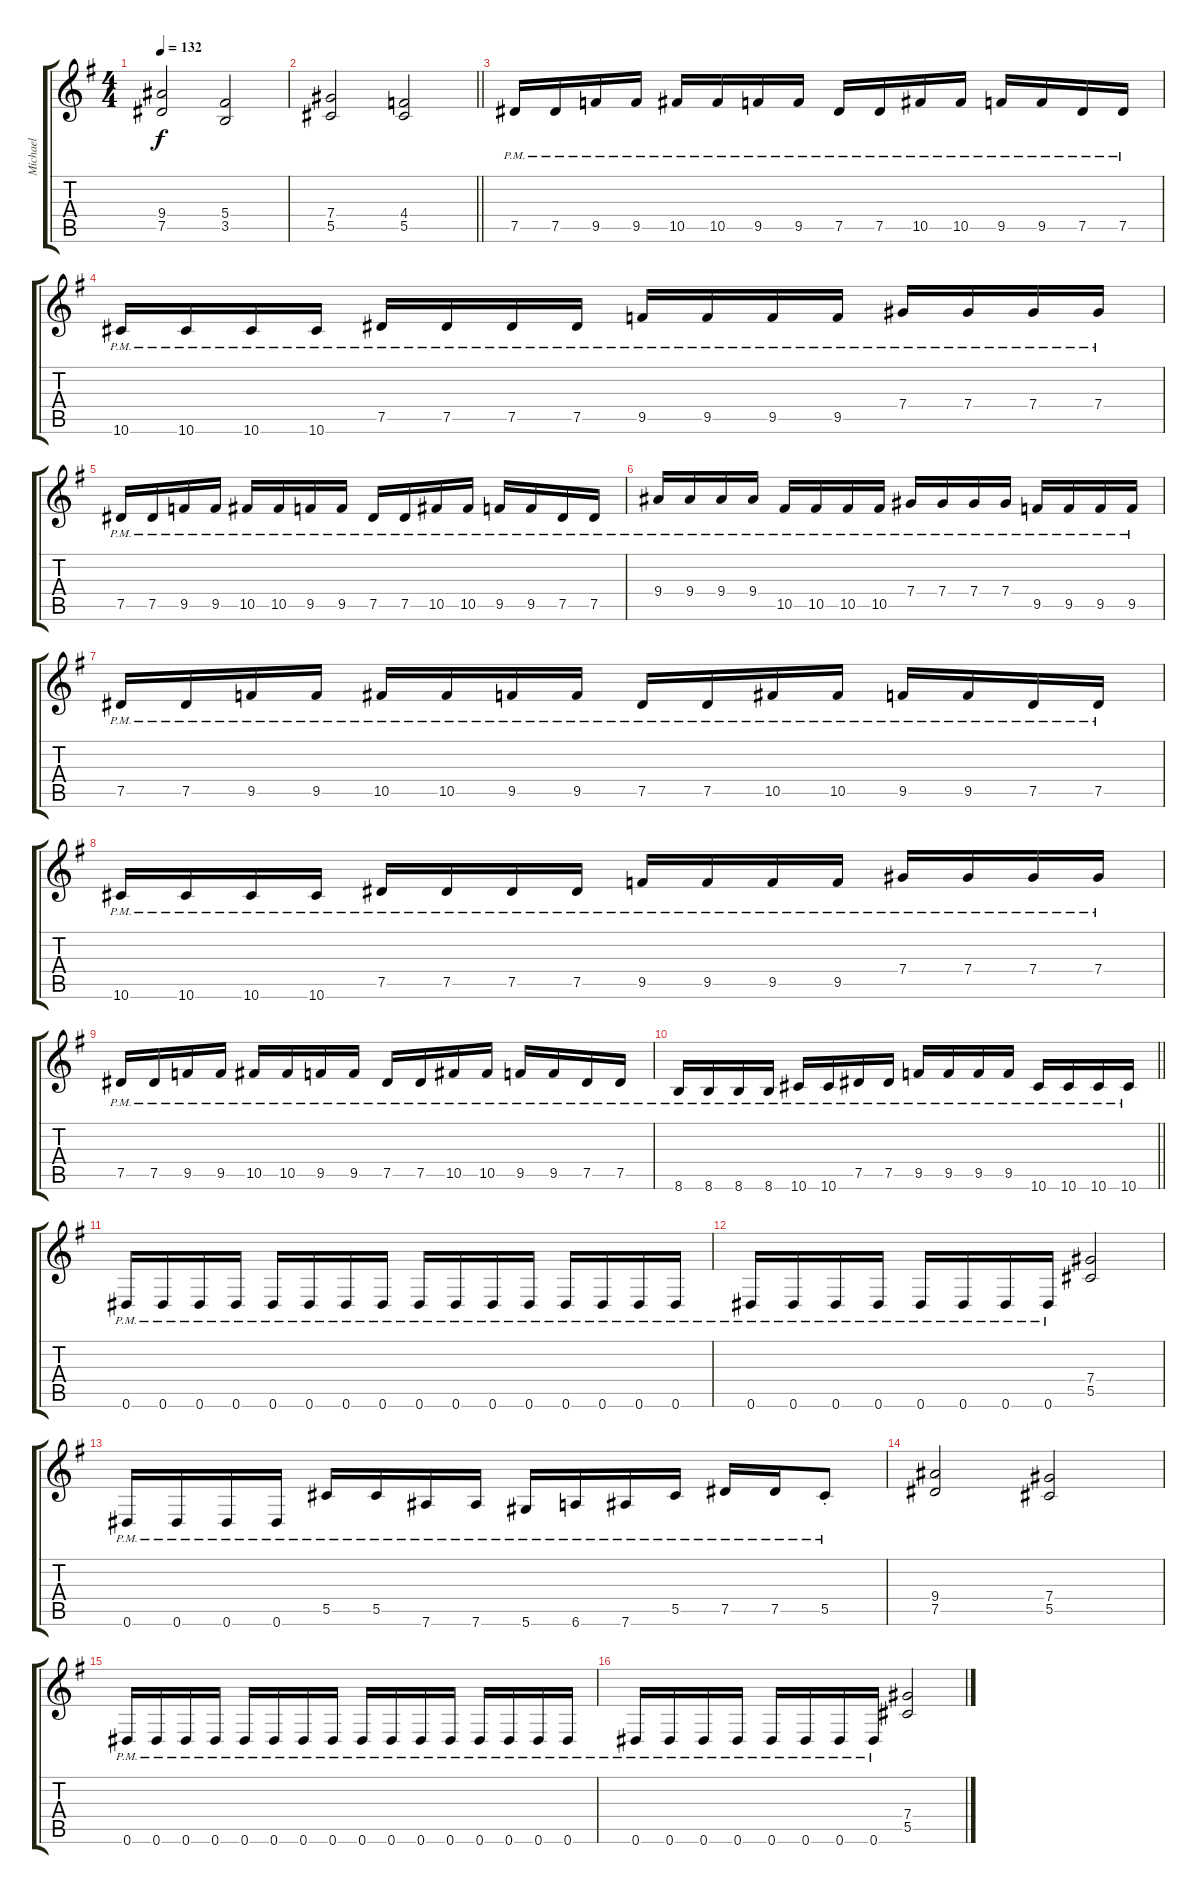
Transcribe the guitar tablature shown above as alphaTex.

\track ("Michael" "Michael") {instrument distortionguitar}
\staff {score tabs}
\tuning (Eb4 Bb3 Gb3 Db3 Ab2 Eb2) {hide}
\ts (4 4)
\tempo 132
\clef g2
\ks eminor
(9.4 7.5).2{dy f} (5.4 3.5).2 |
\barLineRight lightlight
(7.4 5.5).2 (4.4 5.5).2 |
7.5{pm}.16 7.5{pm}.16 9.5{pm}.16 9.5{pm}.16 10.5{pm}.16 10.5{pm}.16 9.5{pm}.16 9.5{pm}.16 7.5{pm}.16 7.5{pm}.16 10.5{pm}.16 10.5{pm}.16 9.5{pm}.16 9.5{pm}.16 7.5{pm}.16 7.5{pm}.16 |
10.6{pm}.16 10.6{pm}.16 10.6{pm}.16 10.6{pm}.16 7.5{pm}.16 7.5{pm}.16 7.5{pm}.16 7.5{pm}.16 9.5{pm}.16 9.5{pm}.16 9.5{pm}.16 9.5{pm}.16 7.4{pm}.16 7.4{pm}.16 7.4{pm}.16 7.4{pm}.16 |
7.5{pm}.16 7.5{pm}.16 9.5{pm}.16 9.5{pm}.16 10.5{pm}.16 10.5{pm}.16 9.5{pm}.16 9.5{pm}.16 7.5{pm}.16 7.5{pm}.16 10.5{pm}.16 10.5{pm}.16 9.5{pm}.16 9.5{pm}.16 7.5{pm}.16 7.5{pm}.16 |
9.4{pm}.16 9.4{pm}.16 9.4{pm}.16 9.4{pm}.16 10.5{pm}.16 10.5{pm}.16 10.5{pm}.16 10.5{pm}.16 7.4{pm}.16 7.4{pm}.16 7.4{pm}.16 7.4{pm}.16 9.5{pm}.16 9.5{pm}.16 9.5{pm}.16 9.5{pm}.16 |
7.5{pm}.16 7.5{pm}.16 9.5{pm}.16 9.5{pm}.16 10.5{pm}.16 10.5{pm}.16 9.5{pm}.16 9.5{pm}.16 7.5{pm}.16 7.5{pm}.16 10.5{pm}.16 10.5{pm}.16 9.5{pm}.16 9.5{pm}.16 7.5{pm}.16 7.5{pm}.16 |
10.6{pm}.16 10.6{pm}.16 10.6{pm}.16 10.6{pm}.16 7.5{pm}.16 7.5{pm}.16 7.5{pm}.16 7.5{pm}.16 9.5{pm}.16 9.5{pm}.16 9.5{pm}.16 9.5{pm}.16 7.4{pm}.16 7.4{pm}.16 7.4{pm}.16 7.4{pm}.16 |
7.5{pm}.16 7.5{pm}.16 9.5{pm}.16 9.5{pm}.16 10.5{pm}.16 10.5{pm}.16 9.5{pm}.16 9.5{pm}.16 7.5{pm}.16 7.5{pm}.16 10.5{pm}.16 10.5{pm}.16 9.5{pm}.16 9.5{pm}.16 7.5{pm}.16 7.5{pm}.16 |
\barLineRight lightlight
8.6{pm}.16 8.6{pm}.16 8.6{pm}.16 8.6{pm}.16 10.6{pm}.16 10.6{pm}.16 7.5{pm}.16 7.5{pm}.16 9.5{pm}.16 9.5{pm}.16 9.5{pm}.16 9.5{pm}.16 10.6{pm}.16 10.6{pm}.16 10.6{pm}.16 10.6{pm}.16 |
0.6{pm}.16 0.6{pm}.16 0.6{pm}.16 0.6{pm}.16 0.6{pm}.16 0.6{pm}.16 0.6{pm}.16 0.6{pm}.16 0.6{pm}.16 0.6{pm}.16 0.6{pm}.16 0.6{pm}.16 0.6{pm}.16 0.6{pm}.16 0.6{pm}.16 0.6{pm}.16 |
0.6{pm}.16 0.6{pm}.16 0.6{pm}.16 0.6{pm}.16 0.6{pm}.16 0.6{pm}.16 0.6{pm}.16 0.6{pm}.16 (7.4 5.5).2 |
0.6{pm}.16 0.6{pm}.16 0.6{pm}.16 0.6{pm}.16 5.5{pm}.16 5.5{pm}.16 7.6{pm}.16 7.6{pm}.16 5.6{pm}.16 6.6{pm}.16 7.6{pm}.16 5.5{pm}.16 7.5{pm}.16 7.5{pm}.16 5.5{pm st}.8 |
(9.4 7.5).2 (7.4 5.5).2 |
0.6{pm}.16 0.6{pm}.16 0.6{pm}.16 0.6{pm}.16 0.6{pm}.16 0.6{pm}.16 0.6{pm}.16 0.6{pm}.16 0.6{pm}.16 0.6{pm}.16 0.6{pm}.16 0.6{pm}.16 0.6{pm}.16 0.6{pm}.16 0.6{pm}.16 0.6{pm}.16 |
0.6{pm}.16 0.6{pm}.16 0.6{pm}.16 0.6{pm}.16 0.6{pm}.16 0.6{pm}.16 0.6{pm}.16 0.6{pm}.16 (7.4 5.5).2
